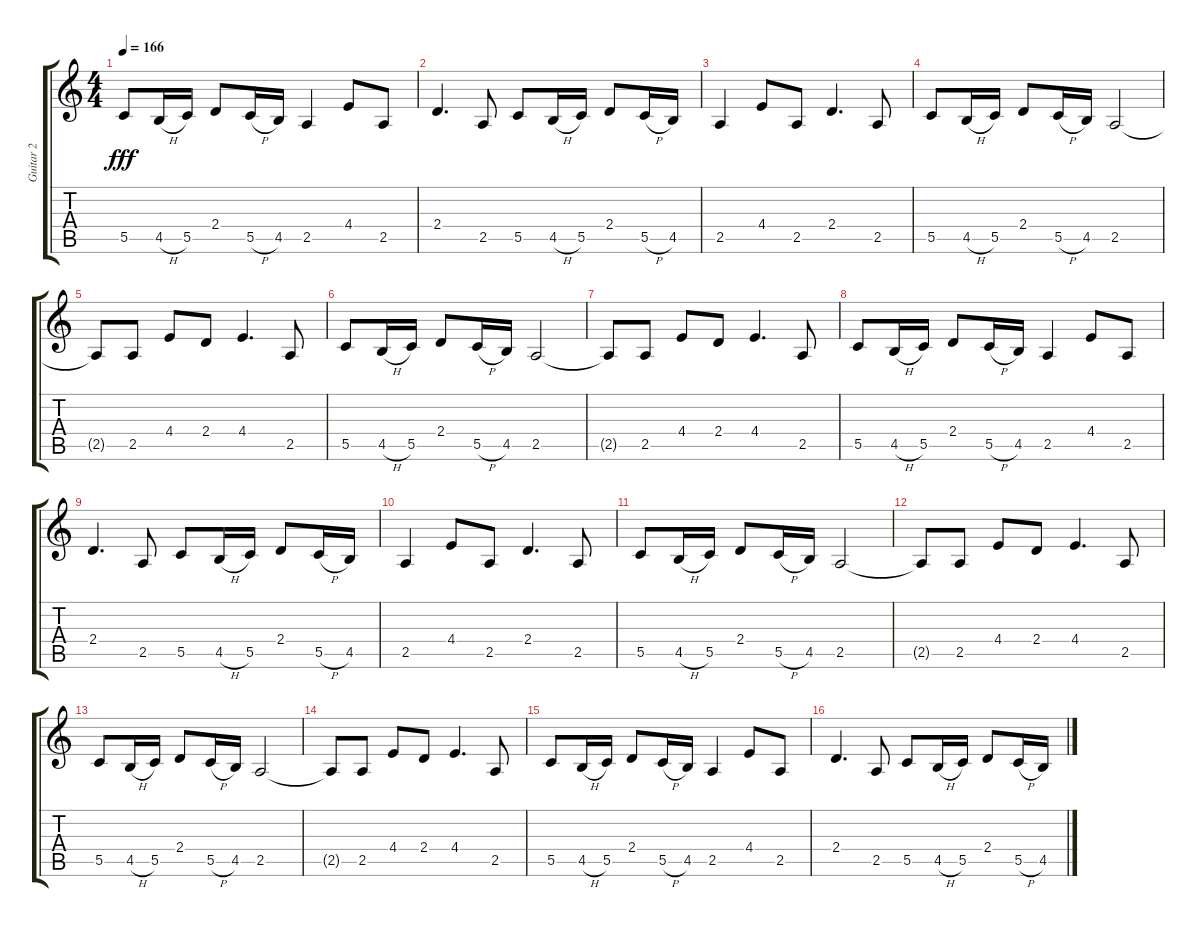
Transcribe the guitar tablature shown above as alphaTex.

\track ("Guitar 2" "Guitar 2") {instrument distortionguitar}
\staff {score tabs}
\tuning (D4 A3 F3 C3 G2 D2) {hide}
\ts (4 4)
\tempo 166
\clef g2
\ks c
5.5.8{dy fff} 4.5{h}.16 5.5.16 2.4.8 5.5{h}.16 4.5.16 2.5.4 4.4.8 2.5.8 |
2.4.4{d} 2.5.8 5.5.8 4.5{h}.16 5.5.16 2.4.8 5.5{h}.16 4.5.16 |
2.5.4 4.4.8 2.5.8 2.4.4{d} 2.5.8 |
5.5.8 4.5{h}.16 5.5.16 2.4.8 5.5{h}.16 4.5.16 2.5.2 |
2.5{t}.8 2.5.8 4.4.8 2.4.8 4.4.4{d} 2.5.8 |
5.5.8 4.5{h}.16 5.5.16 2.4.8 5.5{h}.16 4.5.16 2.5.2 |
2.5{t}.8 2.5.8 4.4.8 2.4.8 4.4.4{d} 2.5.8 |
5.5.8 4.5{h}.16 5.5.16 2.4.8 5.5{h}.16 4.5.16 2.5.4 4.4.8 2.5.8 |
2.4.4{d} 2.5.8 5.5.8 4.5{h}.16 5.5.16 2.4.8 5.5{h}.16 4.5.16 |
2.5.4 4.4.8 2.5.8 2.4.4{d} 2.5.8 |
5.5.8 4.5{h}.16 5.5.16 2.4.8 5.5{h}.16 4.5.16 2.5.2 |
2.5{t}.8 2.5.8 4.4.8 2.4.8 4.4.4{d} 2.5.8 |
5.5.8 4.5{h}.16 5.5.16 2.4.8 5.5{h}.16 4.5.16 2.5.2 |
2.5{t}.8 2.5.8 4.4.8 2.4.8 4.4.4{d} 2.5.8 |
5.5.8 4.5{h}.16 5.5.16 2.4.8 5.5{h}.16 4.5.16 2.5.4 4.4.8 2.5.8 |
2.4.4{d} 2.5.8 5.5.8 4.5{h}.16 5.5.16 2.4.8 5.5{h}.16 4.5.16
